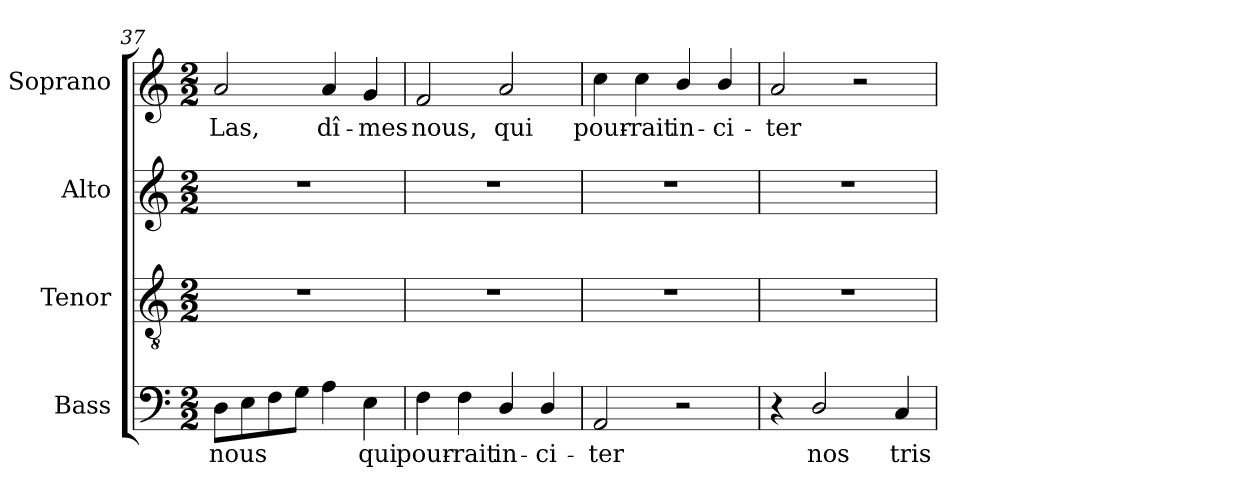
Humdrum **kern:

**kern	**text	**kern	**kern	**kern	**text
*part4	*part4	*part3	*part2	*part1	*part1
*staff4	*staff4	*staff3	*staff2	*staff1	*staff1
*I"Bass	*	*I"Tenor	*I"Alto	*I"Soprano	*
*I'B.	*	*I'T.	*I'A.	*I'S.	*
!!LO:LB:g=z
*clefF4	*	*clefGv2	*clefG2	*clefG2	*
*	*	*ITrd7c12	*	*	*
*k[]	*	*k[]	*k[]	*k[]	*
*C:	*	*C:	*C:	*C:	*
*M2/2	*	*M2/2	*M2/2	*M2/2	*
=37	=37	=37	=37	=37	=37
!	!LO:LY:b:color=#000000	!	!	!	!
!	!	!	!	!	!LO:LY:b:color=#000000
8Di\L	nous	1r	1r	2ai/	Las,
8Ei\	.	.	.	.	.
8Fi\	.	.	.	.	.
8Gi\J	.	.	.	.	.
!	!	!	!	!	!LO:LY:b:color=#000000
4Ai\	.	.	.	4ai/	dî-
!	!LO:LY:b:color=#000000	!	!	!	!
!	!	!	!	!	!LO:LY:b:color=#000000
4Ei\	qui	.	.	4gi/	-mes
=38	=38	=38	=38	=38	=38
!	!LO:LY:b:color=#000000	!	!	!	!
!	!	!	!	!	!LO:LY:b:color=#000000
4Fi\	pour-	1r	1r	2fi/	nous,
!	!LO:LY:b:color=#000000	!	!	!	!
4Fi\	-rait	.	.	.	.
!	!LO:LY:b:color=#000000	!	!	!	!
!	!	!	!	!	!LO:LY:b:color=#000000
4Di/	in-	.	.	2ai/	qui
!	!LO:LY:b:color=#000000	!	!	!	!
4Di/	-ci-	.	.	.	.
=39	=39	=39	=39	=39	=39
!	!LO:LY:b:color=#000000	!	!	!	!
!	!	!	!	!	!LO:LY:b:color=#000000
2AAi/	-ter	1r	1r	4cci\	pour-
!	!	!	!	!	!LO:LY:b:color=#000000
.	.	.	.	4cci\	-rait
!	!	!	!	!	!LO:LY:b:color=#000000
2r	.	.	.	4bi/	in-
!	!	!	!	!	!LO:LY:b:color=#000000
.	.	.	.	4bi/	-ci-
=40	=40	=40	=40	=40	=40
!	!	!	!	!	!LO:LY:b:color=#000000
4r	.	1r	1r	2ai/	-ter
!	!LO:LY:b:color=#000000	!	!	!	!
2Di/	nos	.	.	.	.
.	.	.	.	2r	.
!	!LO:LY:b:color=#000000	!	!	!	!
4Ci/	tris-	.	.	.	.
=	=	=	=	=	=
*-	*-	*-	*-	*-	*-
